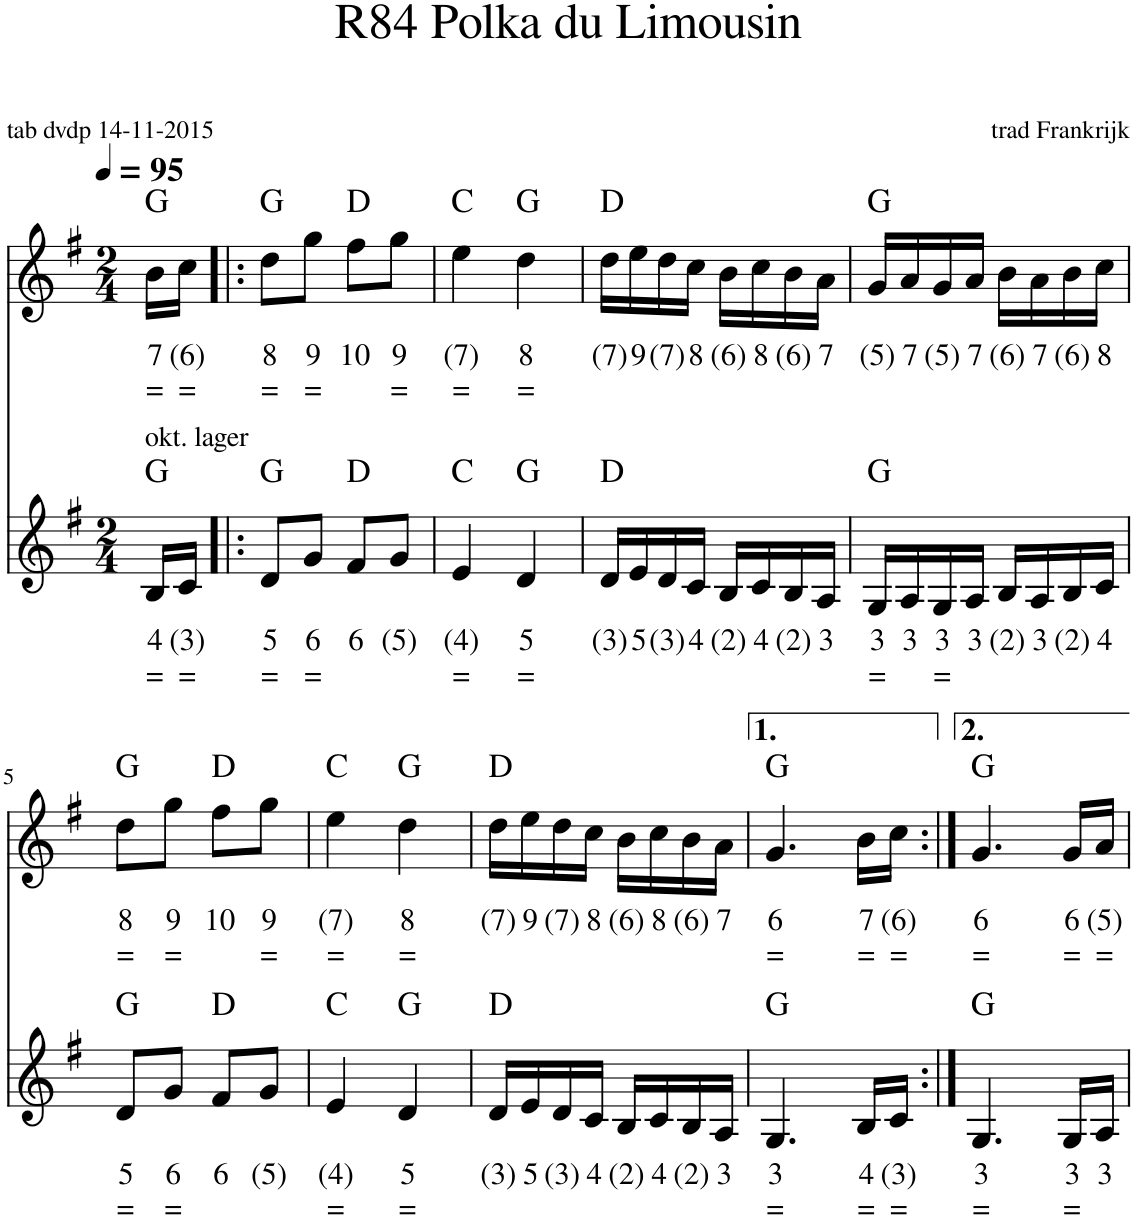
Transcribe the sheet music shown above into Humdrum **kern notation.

**kern	**text	**text	**kern	**text	**text	**harte
*part2	*part2	*part2	*part1	*part1	*part1	*part1
*staff2	*staff2	*staff2	*staff1	*staff1	*staff1	*
*I"Stem	*	*	*I"Stem	*	*	*
*clefG2	*	*	*clefG2	*	*	*
*k[f#]	*	*	*k[f#]	*	*	*
*M2/4	*	*	*M2/4	*	*	*
*MM95	*	*	*MM95	*	*	*
=	=	=	=	=	=	=
!LO:TX:a:t=okt. lager	!	!	!	!	!	!
!	!LO:LY:b	!LO:LY:b	!	!LO:LY:b	!LO:LY:b	!
16B/LL	4	=	16b\LL	7	=	G:maj
!	!LO:LY:b	!LO:LY:b	!	!LO:LY:b	!LO:LY:b	!
16c/JJ	(3)	=	16cc\JJ	(6)	=	.
=1!|:	=1!|:	=1!|:	=1!|:	=1!|:	=1!|:	=1!|:
!	!LO:LY:b	!LO:LY:b	!	!LO:LY:b	!LO:LY:b	!
8d/L	5	=	8dd\L	8	=	G:maj
!	!LO:LY:b	!LO:LY:b	!	!LO:LY:b	!LO:LY:b	!
8g/J	6	=	8gg\J	9	=	.
!	!LO:LY:b	!	!	!LO:LY:b	!	!
8f#/L	6	.	8ff#\L	10	.	D:maj
!	!LO:LY:b	!	!	!LO:LY:b	!LO:LY:b	!
8g/J	(5)	.	8gg\J	9	=	.
=2	=2	=2	=2	=2	=2	=2
!	!LO:LY:b	!LO:LY:b	!	!LO:LY:b	!LO:LY:b	!
4e/	(4)	=	4ee\	(7)	=	C:maj
!	!LO:LY:b	!LO:LY:b	!	!LO:LY:b	!LO:LY:b	!
4d/	5	=	4dd\	8	=	G:maj
=3	=3	=3	=3	=3	=3	=3
!	!LO:LY:b	!	!	!LO:LY:b	!	!
16d/LL	(3)	.	16dd\LL	(7)	.	D:maj
!	!LO:LY:b	!	!	!LO:LY:b	!	!
16e/	5	.	16ee\	9	.	.
!	!LO:LY:b	!	!	!LO:LY:b	!	!
16d/	(3)	.	16dd\	(7)	.	.
!	!LO:LY:b	!	!	!LO:LY:b	!	!
16c/JJ	4	.	16cc\JJ	8	.	.
!	!LO:LY:b	!	!	!LO:LY:b	!	!
16B/LL	(2)	.	16b\LL	(6)	.	.
!	!LO:LY:b	!	!	!LO:LY:b	!	!
16c/	4	.	16cc\	8	.	.
!	!LO:LY:b	!	!	!LO:LY:b	!	!
16B/	(2)	.	16b\	(6)	.	.
!	!LO:LY:b	!	!	!LO:LY:b	!	!
16A/JJ	3	.	16a\JJ	7	.	.
=4	=4	=4	=4	=4	=4	=4
!	!LO:LY:b	!LO:LY:b	!	!LO:LY:b	!	!
16G/LL	3	=	16g/LL	(5)	.	G:maj
!	!LO:LY:b	!	!	!LO:LY:b	!	!
16A/	3	.	16a/	7	.	.
!	!LO:LY:b	!LO:LY:b	!	!LO:LY:b	!	!
16G/	3	=	16g/	(5)	.	.
!	!LO:LY:b	!	!	!LO:LY:b	!	!
16A/JJ	3	.	16a/JJ	7	.	.
!	!LO:LY:b	!	!	!LO:LY:b	!	!
16B/LL	(2)	.	16b\LL	(6)	.	.
!	!LO:LY:b	!	!	!LO:LY:b	!	!
16A/	3	.	16a\	7	.	.
!	!LO:LY:b	!	!	!LO:LY:b	!	!
16B/	(2)	.	16b\	(6)	.	.
!	!LO:LY:b	!	!	!LO:LY:b	!	!
16c/JJ	4	.	16cc\JJ	8	.	.
!!LO:LB:g=z
=5	=5	=5	=5	=5	=5	=5
!	!LO:LY:b	!LO:LY:b	!	!LO:LY:b	!LO:LY:b	!
8d/L	5	=	8dd\L	8	=	G:maj
!	!LO:LY:b	!LO:LY:b	!	!LO:LY:b	!LO:LY:b	!
8g/J	6	=	8gg\J	9	=	.
!	!LO:LY:b	!	!	!LO:LY:b	!	!
8f#/L	6	.	8ff#\L	10	.	D:maj
!	!LO:LY:b	!	!	!LO:LY:b	!LO:LY:b	!
8g/J	(5)	.	8gg\J	9	=	.
=6	=6	=6	=6	=6	=6	=6
!	!LO:LY:b	!LO:LY:b	!	!LO:LY:b	!LO:LY:b	!
4e/	(4)	=	4ee\	(7)	=	C:maj
!	!LO:LY:b	!LO:LY:b	!	!LO:LY:b	!LO:LY:b	!
4d/	5	=	4dd\	8	=	G:maj
=7	=7	=7	=7	=7	=7	=7
!	!LO:LY:b	!	!	!LO:LY:b	!	!
16d/LL	(3)	.	16dd\LL	(7)	.	D:maj
!	!LO:LY:b	!	!	!LO:LY:b	!	!
16e/	5	.	16ee\	9	.	.
!	!LO:LY:b	!	!	!LO:LY:b	!	!
16d/	(3)	.	16dd\	(7)	.	.
!	!LO:LY:b	!	!	!LO:LY:b	!	!
16c/JJ	4	.	16cc\JJ	8	.	.
!	!LO:LY:b	!	!	!LO:LY:b	!	!
16B/LL	(2)	.	16b\LL	(6)	.	.
!	!LO:LY:b	!	!	!LO:LY:b	!	!
16c/	4	.	16cc\	8	.	.
!	!LO:LY:b	!	!	!LO:LY:b	!	!
16B/	(2)	.	16b\	(6)	.	.
!	!LO:LY:b	!	!	!LO:LY:b	!	!
16A/JJ	3	.	16a\JJ	7	.	.
=8	=8	=8	=8	=8	=8	=8
!	!LO:LY:b	!LO:LY:b	!	!LO:LY:b	!LO:LY:b	!
4.G/	3	=	4.g/	6	=	G:maj
!	!LO:LY:b	!LO:LY:b	!	!LO:LY:b	!LO:LY:b	!
16B/LL	4	=	16b\LL	7	=	.
!	!LO:LY:b	!LO:LY:b	!	!LO:LY:b	!LO:LY:b	!
16c/JJ	(3)	=	16cc\JJ	(6)	=	.
=9:|!	=9:|!	=9:|!	=9:|!	=9:|!	=9:|!	=9:|!
!	!LO:LY:b	!LO:LY:b	!	!LO:LY:b	!LO:LY:b	!
4.G/	3	=	4.g/	6	=	G:maj
!	!LO:LY:b	!LO:LY:b	!	!LO:LY:b	!LO:LY:b	!
16G/LL	3	=	16g/LL	6	=	.
!	!LO:LY:b	!	!	!LO:LY:b	!LO:LY:b	!
16A/JJ	3	.	16a/JJ	(5)	=	.
=	=	=	=	=	=	=
*-	*-	*-	*-	*-	*-	*-
